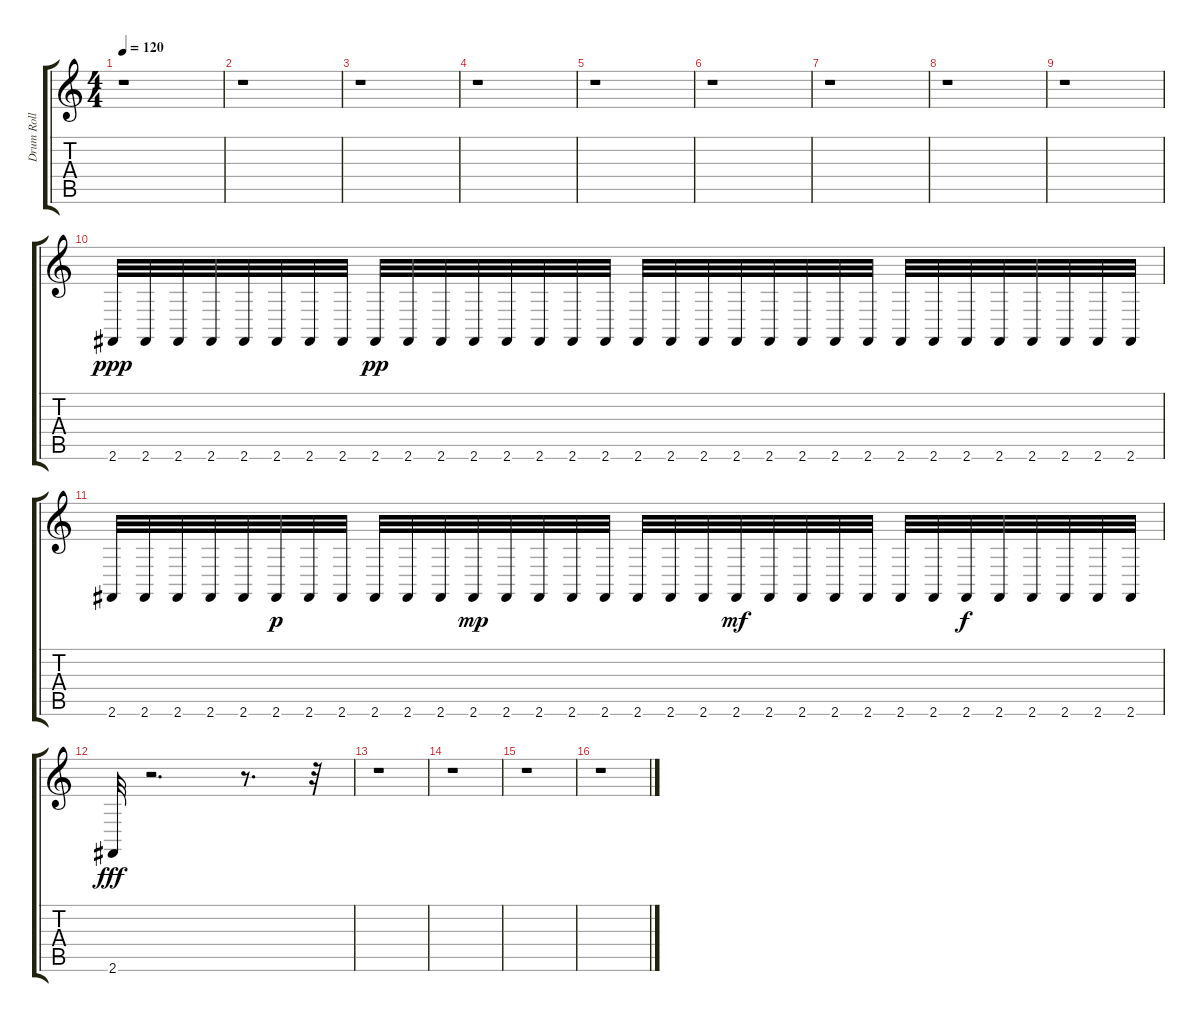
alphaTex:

\track ("Drum Roll" "Drum Roll") {instrument timpani}
\staff {score tabs}
\tuning (E4 B3 G3 D3 A2 E2) {hide}
\ts (4 4)
\tempo 120
\clef g2
\ks c
r.1{dy fff} |
r.1 |
r.1 |
r.1 |
r.1 |
r.1 |
r.1 |
r.1 |
r.1 |
2.6.32{dy ppp} 2.6.32 2.6.32 2.6.32 2.6.32 2.6.32 2.6.32 2.6.32 2.6.32{dy pp} 2.6.32 2.6.32 2.6.32 2.6.32 2.6.32 2.6.32 2.6.32 2.6.32 2.6.32 2.6.32 2.6.32 2.6.32 2.6.32 2.6.32 2.6.32 2.6.32 2.6.32 2.6.32 2.6.32 2.6.32 2.6.32 2.6.32 2.6.32 |
2.6.32 2.6.32 2.6.32 2.6.32 2.6.32 2.6.32{dy p} 2.6.32 2.6.32 2.6.32 2.6.32 2.6.32 2.6.32{dy mp} 2.6.32 2.6.32 2.6.32 2.6.32 2.6.32 2.6.32 2.6.32 2.6.32{dy mf} 2.6.32 2.6.32 2.6.32 2.6.32 2.6.32 2.6.32 2.6.32{dy f} 2.6.32 2.6.32 2.6.32 2.6.32 2.6.32 |
2.6.32{dy fff} r.2{d} r.8{d} r.32 |
r.1 |
r.1 |
r.1 |
r.1
